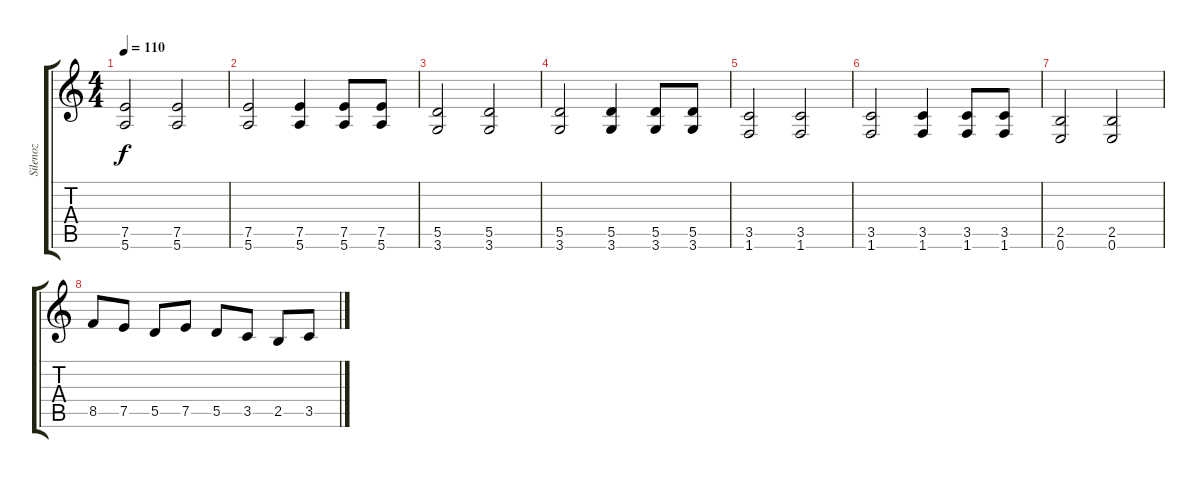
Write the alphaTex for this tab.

\track ("Silenoz" "Silenoz") {instrument distortionguitar}
\staff {score tabs}
\tuning (E4 B3 G3 D3 A2 E2) {hide}
\ts (4 4)
\tempo 110
\clef g2
\ks c
(7.5 5.6).2{dy f} (7.5 5.6).2 |
(7.5 5.6).2 (7.5 5.6).4 (7.5 5.6).8 (7.5 5.6).8 |
(5.5 3.6).2 (5.5 3.6).2 |
(5.5 3.6).2 (5.5 3.6).4 (5.5 3.6).8 (5.5 3.6).8 |
(3.5 1.6).2 (3.5 1.6).2 |
(3.5 1.6).2 (3.5 1.6).4 (3.5 1.6).8 (3.5 1.6).8 |
(2.5 0.6).2 (2.5 0.6).2 |
8.5.8 7.5.8 5.5.8 7.5.8 5.5.8 3.5.8 2.5.8 3.5.8
